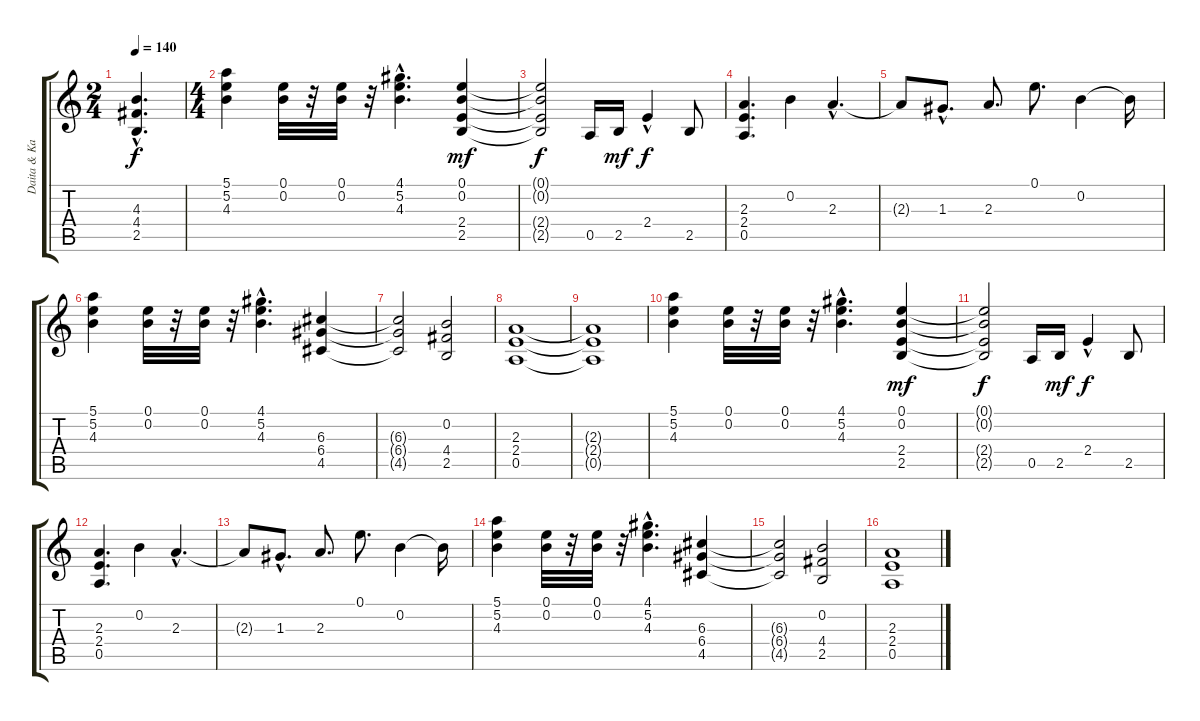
\track ("Daita & Kazuma" "Daita & Ka") {instrument distortionguitar}
\staff {score tabs}
\tuning (E4 B3 G3 D3 A2 E2) {hide}
\ts (2 4)
\tempo 140
\clef g2
\ks c
(4.3{hac} 4.4{hac} 2.5{hac}).4{d dy f instrument distortionguitar} |
\ts (4 4)
(5.1 5.2 4.3).4 (0.1 0.2).32 r.32 (0.1 0.2).32 r.32 (4.1{hac} 5.2{hac} 4.3{hac}).4{d} (0.1 0.2 2.4 2.5).4{dy mf} |
(0.1{t} 0.2{t} 2.4{t} 2.5{t}).2{dy f} 0.5.16 2.5.16{dy mf} 2.4{hac}.4{dy f} 2.5.8 |
(2.3 2.4 0.5).4{d} 0.2.4 2.3{hac}.4{d} |
2.3{t}.8 1.3{hac}.8{d} 2.3.8{d} 0.1.8{d} 0.2.4 0.2{t}.16 |
(5.1 5.2 4.3).4 (0.1 0.2).32 r.32 (0.1 0.2).32 r.32 (4.1{hac} 5.2{hac} 4.3{hac}).4{d} (6.3 6.4 4.5).4 |
(6.3{t} 6.4{t} 4.5{t}).2 (0.2 4.4 2.5).2 |
(2.3 2.4 0.5).1 |
(2.3{t} 2.4{t} 0.5{t}).1 |
(5.1 5.2 4.3).4 (0.1 0.2).32 r.32 (0.1 0.2).32 r.32 (4.1{hac} 5.2{hac} 4.3{hac}).4{d} (0.1 0.2 2.4 2.5).4{dy mf} |
(0.1{t} 0.2{t} 2.4{t} 2.5{t}).2{dy f} 0.5.16 2.5.16{dy mf} 2.4{hac}.4{dy f} 2.5.8 |
(2.3 2.4 0.5).4{d} 0.2.4 2.3{hac}.4{d} |
2.3{t}.8 1.3{hac}.8{d} 2.3.8{d} 0.1.8{d} 0.2.4 0.2{t}.16 |
(5.1 5.2 4.3).4 (0.1 0.2).32 r.32 (0.1 0.2).32 r.32 (4.1{hac} 5.2{hac} 4.3{hac}).4{d} (6.3 6.4 4.5).4 |
(6.3{t} 6.4{t} 4.5{t}).2 (0.2 4.4 2.5).2 |
(2.3 2.4 0.5).1
